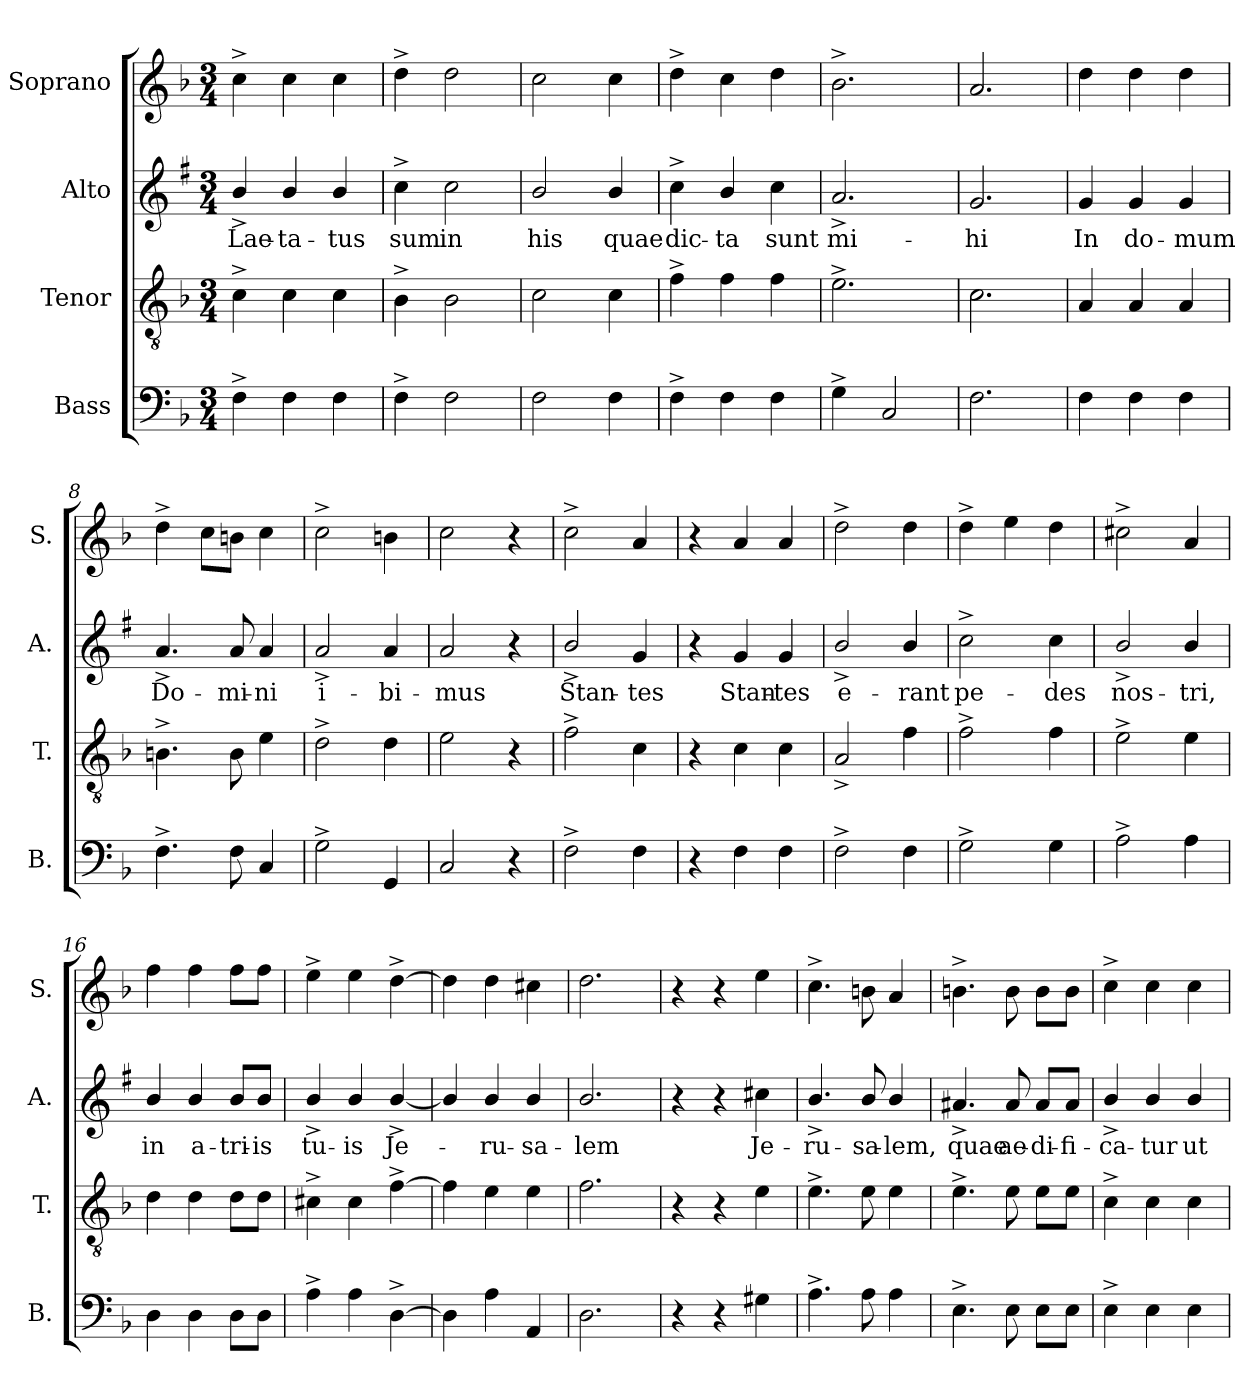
**kern	**kern	**kern	**text	**kern
*part4	*part3	*part2	*part2	*part1
*staff4	*staff3	*staff2	*staff2	*staff1
*I"Bass	*I"Tenor	*I"Alto	*	*I"Soprano
*I'B.	*I'T.	*I'A.	*	*I'S.
*clefF4	*clefGv2	*clefG2	*	*clefG2
*	*	*ITrd1c2	*	*
*k[b-]	*k[b-]	*k[b-]	*	*k[b-]
*M3/4	*M3/4	*M3/4	*	*M3/4
*MM140	*MM140	*MM140	*	*MM140
=1	=1	=1	=1	=1
!	!	!	!LO:LY:b	!
4F^\	4c^\	4a^/	Lae-	4cc^\
!	!	!	!LO:LY:b	!
4F\	4c\	4a/	-ta-	4cc\
!	!	!	!LO:LY:b	!
4F\	4c\	4a/	-tus	4cc\
=2	=2	=2	=2	=2
!	!	!	!LO:LY:b	!
4F^\	4B-^\	4b-^\	sum	4dd^\
!	!	!	!LO:LY:b	!
2F\	2B-\	2b-\	in	2dd\
=3	=3	=3	=3	=3
!	!	!	!LO:LY:b	!
2F\	2c\	2a/	his	2cc\
!	!	!	!LO:LY:b	!
4F\	4c\	4a/	quae	4cc\
=4	=4	=4	=4	=4
!	!	!	!LO:LY:b	!
4F^\	4f^\	4b-^\	dic-	4dd^\
!	!	!	!LO:LY:b	!
4F\	4f\	4a/	-ta	4cc\
!	!	!	!LO:LY:b	!
4F\	4f\	4b-\	sunt	4dd\
=5	=5	=5	=5	=5
!	!	!	!LO:LY:b	!
4G^\	2.e^\	2.g^/	mi-	2.b-^\
2C/	.	.	.	.
=6	=6	=6	=6	=6
!	!	!	!LO:LY:b	!
2.F\	2.c\	2.f/	-hi	2.a/
=7	=7	=7	=7	=7
!	!	!	!LO:LY:b	!
4F\	4A/	4f/	In	4dd\
!	!	!	!LO:LY:b	!
4F\	4A/	4f/	do-	4dd\
!	!	!	!LO:LY:b	!
4F\	4A/	4f/	-mum	4dd\
=8	=8	=8	=8	=8
!	!	!	!LO:LY:b	!
4.F^\	4.Bn^\	4.g^/	Do-	4dd^\
.	.	.	.	8cc\L
!	!	!	!LO:LY:b	!
8F\	8B\	8g/	-mi-	8bn\J
!	!	!	!LO:LY:b	!
4C/	4e\	4g/	-ni	4cc\
!!LO:LB:g=z
=9	=9	=9	=9	=9
!	!	!	!LO:LY:b	!
2G^\	2d^\	2g^/	i-	2cc^\
!	!	!	!LO:LY:b	!
4GG/	4d\	4g/	-bi-	4bn\
=10	=10	=10	=10	=10
!	!	!	!LO:LY:b	!
2C/	2e\	2g/	-mus	2cc\
4r	4r	4r	.	4r
=11	=11	=11	=11	=11
!	!	!	!LO:LY:b	!
2F^\	2f^\	2a^/	Stan-	2cc^\
!	!	!	!LO:LY:b	!
4F\	4c\	4f/	-tes	4a/
=12	=12	=12	=12	=12
4r	4r	4r	.	4r
!	!	!	!LO:LY:b	!
4F\	4c\	4f/	Stan-	4a/
!	!	!	!LO:LY:b	!
4F\	4c\	4f/	-tes	4a/
=13	=13	=13	=13	=13
!	!	!	!LO:LY:b	!
2F^\	2A^/	2a^/	e-	2dd^\
!	!	!	!LO:LY:b	!
4F\	4f\	4a/	-rant	4dd\
=14	=14	=14	=14	=14
!	!	!	!LO:LY:b	!
2G^\	2f^\	2b-^\	pe-	4dd^\
.	.	.	.	4ee\
!	!	!	!LO:LY:b	!
4G\	4f\	4b-\	-des	4dd\
=15	=15	=15	=15	=15
!	!	!	!LO:LY:b	!
2A^\	2e^\	2a^/	nos-	2cc#X^\
!	!	!	!LO:LY:b	!
4A\	4e\	4a/	-tri,	4a/
=16	=16	=16	=16	=16
!	!	!	!LO:LY:b	!
4D\	4d\	4a/	in	4ff\
!	!	!	!LO:LY:b	!
4D\	4d\	4a/	a-	4ff\
!	!	!	!LO:LY:b	!
8D\L	8d\L	8a/L	-tri-	8ff\L
!	!	!	!LO:LY:b	!
8D\J	8d\J	8a/J	-is	8ff\J
=17	=17	=17	=17	=17
!	!	!	!LO:LY:b	!
4A^\	4c#X^\	4a^/	tu-	4ee^\
!	!	!	!LO:LY:b	!
4A\	4c#\	4a/	-is	4ee\
!	!	!	!LO:LY:b	!
[4D^\	[4f^\	[4a^/	Je-	[4dd^\
!!LO:PB:g=z
=18	=18	=18	=18	=18
4D\]	4f\]	4a/]	.	4dd\]
!	!	!	!LO:LY:b	!
4A\	4e\	4a/	-ru-	4dd\
!	!	!	!LO:LY:b	!
4AA/	4e\	4a/	-sa-	4cc#X\
=19	=19	=19	=19	=19
!	!	!	!LO:LY:b	!
2.D\	2.f\	2.a/	-lem	2.dd\
=20	=20	=20	=20	=20
4r	4r	4r	.	4r
4r	4r	4r	.	4r
!	!	!	!LO:LY:b	!
4G#X\	4e\	4bn\	Je-	4ee\
=21	=21	=21	=21	=21
!	!	!	!LO:LY:b	!
4.A^\	4.e^\	4.a^/	-ru-	4.cc^\
!	!	!	!LO:LY:b	!
8A\	8e\	8a/	-sa-	8bn\
!	!	!	!LO:LY:b	!
4A\	4e\	4a/	-lem,	4a/
=22	=22	=22	=22	=22
!	!	!	!LO:LY:b	!
4.E^\	4.e^\	4.g#X^/	quae	4.bn^\
!	!	!	!LO:LY:b	!
8E\	8e\	8g#/	ae-	8b\
!	!	!	!LO:LY:b	!
8E\L	8e\L	8g#/L	-di-	8b\L
!	!	!	!LO:LY:b	!
8E\J	8e\J	8g#/J	-fi-	8b\J
=23	=23	=23	=23	=23
!	!	!	!LO:LY:b	!
4E^\	4c^\	4a^/	-ca-	4cc^\
!	!	!	!LO:LY:b	!
4E\	4c\	4a/	-tur	4cc\
!	!	!	!LO:LY:b	!
4E\	4c\	4a/	ut	4cc\
=	=	=	=	=
*-	*-	*-	*-	*-
